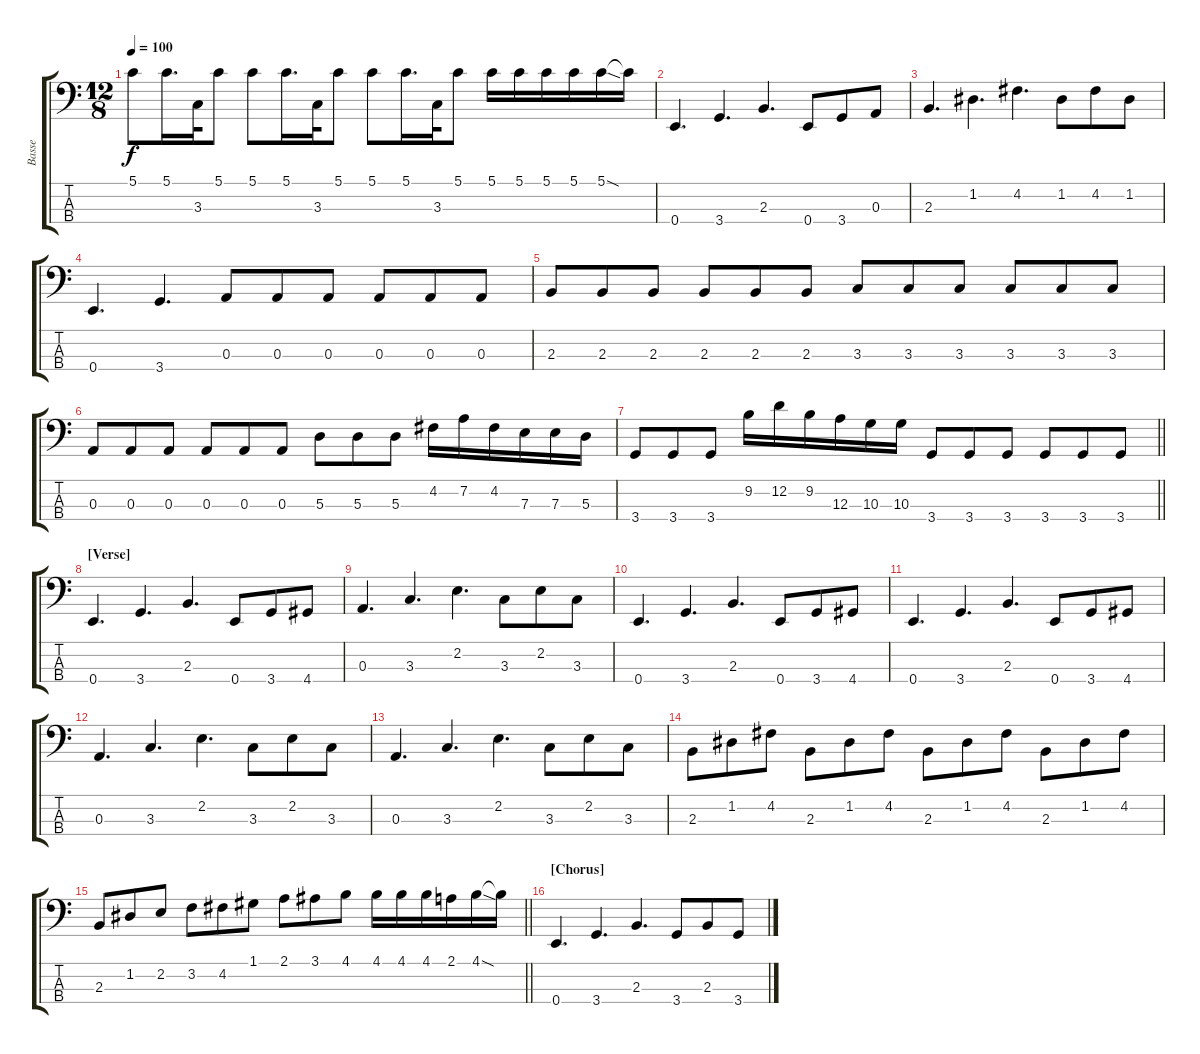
\track ("Basse" "Basse") {instrument electricbassfinger}
\staff {score tabs}
\tuning (G2 D2 A1 E1) {hide}
\ts (12 8)
\tempo 100
\clef f4
\ks c
5.1.8{dy f} 5.1.16{d} 3.3.32 5.1.8 5.1.8 5.1.16{d} 3.3.32 5.1.8 5.1.8 5.1.16{d} 3.3.32 5.1.8 5.1.16 5.1.16 5.1.16 5.1.16 5.1{sod}.16 5.1{t}.16 |
0.4.4{d} 3.4.4{d} 2.3.4{d} 0.4.8 3.4.8 0.3.8 |
2.3.4{d} 1.2.4{d} 4.2.4{d} 1.2.8 4.2.8 1.2.8 |
0.4.4{d} 3.4.4{d} 0.3.8 0.3.8 0.3.8 0.3.8 0.3.8 0.3.8 |
2.3.8 2.3.8 2.3.8 2.3.8 2.3.8 2.3.8 3.3.8 3.3.8 3.3.8 3.3.8 3.3.8 3.3.8 |
0.3.8 0.3.8 0.3.8 0.3.8 0.3.8 0.3.8 5.3.8 5.3.8 5.3.8 4.2.16 7.2.16 4.2.16 7.3.16 7.3.16 5.3.16 |
\barLineRight lightlight
3.4.8 3.4.8 3.4.8 9.2.16 12.2.16 9.2.16 12.3.16 10.3.16 10.3.16 3.4.8 3.4.8 3.4.8 3.4.8 3.4.8 3.4.8 |
\section ("" "[Verse]")
0.4.4{d} 3.4.4{d} 2.3.4{d} 0.4.8 3.4.8 4.4.8 |
0.3.4{d} 3.3.4{d} 2.2.4{d} 3.3.8 2.2.8 3.3.8 |
0.4.4{d} 3.4.4{d} 2.3.4{d} 0.4.8 3.4.8 4.4.8 |
0.4.4{d} 3.4.4{d} 2.3.4{d} 0.4.8 3.4.8 4.4.8 |
0.3.4{d} 3.3.4{d} 2.2.4{d} 3.3.8 2.2.8 3.3.8 |
0.3.4{d} 3.3.4{d} 2.2.4{d} 3.3.8 2.2.8 3.3.8 |
2.3.8 1.2.8 4.2.8 2.3.8 1.2.8 4.2.8 2.3.8 1.2.8 4.2.8 2.3.8 1.2.8 4.2.8 |
\barLineRight lightlight
2.3.8 1.2.8 2.2.8 3.2.8 4.2.8 1.1.8 2.1.8 3.1.8 4.1.8 4.1.16 4.1.16 4.1.16 2.1.16 4.1{sod}.16 4.1{t}.16 |
\section ("" "[Chorus]")
0.4.4{d} 3.4.4{d} 2.3.4{d} 3.4.8 2.3.8 3.4.8
